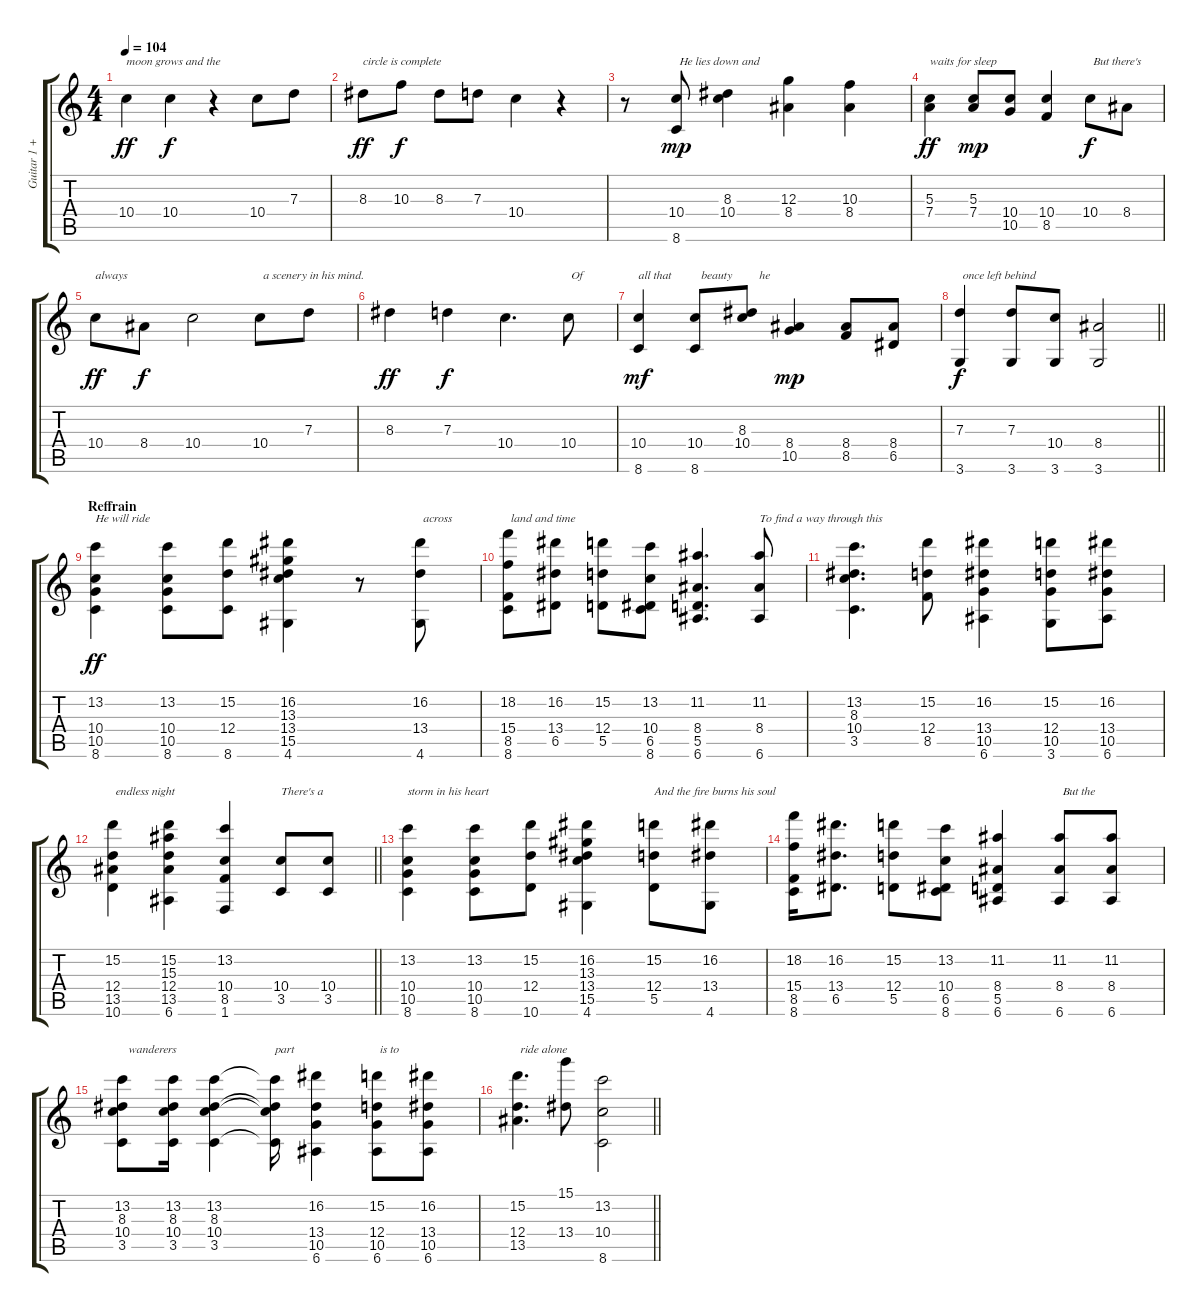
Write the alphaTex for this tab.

\track ("Guitar 1 + Voice" "Guitar 1 +") {instrument acousticguitarsteel}
\staff {score tabs}
\tuning (E4 B3 G3 D3 A2 E2) {hide}
\ts (4 4)
\tempo 104
\clef g2
\ks c
10.4.4{txt "moon grows and the " dy ff} 10.4.4{dy f} r.4 10.4.8 7.3.8 |
8.3.8{txt "circle is complete" dy ff} 10.3.8{dy f} 8.3.8 7.3.8 10.4.4 r.4 |
r.8 (10.4 8.6).8{txt " He lies down and " dy mp} (8.3 10.4).4 (12.3 8.4).4 (10.3 8.4).4 |
(5.3 7.4).4{txt "waits for sleep" dy ff} (5.3 7.4).8{dy mp} (10.4 10.5).8 (10.4 8.5).4 10.4.8{txt " But there's " dy f} 8.4.8 |
10.4.8{txt "always" dy ff} 8.4.8{dy f} 10.4.2 10.4.8{txt " a scenery in his mind."} 7.3.8 |
8.3.4{dy ff} 7.3.4{dy f} 10.4.4{d} 10.4.8{txt " Of "} |
(10.4 8.6).4{txt "all that          beauty         he" dy mf} (10.4 8.6).8 (8.3 10.4).8 (8.4 10.5).4{dy mp} (8.4 8.5).8 (8.4 6.5).8 |
\barLineRight lightlight
(7.3 3.6).4{txt " once left behind " dy f} (7.3 3.6).8 (10.4 3.6).8 (8.4 3.6).2 |
\section ("" "Reffrain")
(13.2 10.4 10.5 8.6).4{txt "He will ride" dy ff} (13.2 10.4 10.5 8.6).8 (15.2 12.4 8.6).8 (16.2 13.3 13.4 15.5 4.6).4 r.8 (16.2 13.4 4.6).8{txt " across"} |
(18.2 15.4 8.5 8.6).8{txt " land and time "} (16.2 13.4 6.5).8 (15.2 12.4 5.5).8 (13.2 10.4 6.5 8.6).8 (11.2 8.4 5.5 6.6).4{d} (11.2 8.4 6.6).8{txt "To find a way through this"} |
(13.2 8.3 10.4 3.5).4{d} (15.2 12.4 8.5).8 (16.2 13.4 10.5 6.6).4 (15.2 12.4 10.5 3.6).8 (16.2 13.4 10.5 6.6).8 |
\barLineRight lightlight
(15.2 12.4 13.5 10.6).4{txt " endless night"} (15.2 15.3 12.4 13.5 6.6).4 (13.2 10.4 8.5 1.6).4 (10.4 3.5).8{txt "There's a "} (10.4 3.5).8 |
(13.2 10.4 10.5 8.6).4{txt "storm in his heart "} (13.2 10.4 10.5 8.6).8 (15.2 12.4 10.6).8 (16.2 13.3 13.4 15.5 4.6).4 (15.2 12.4 5.5).8{txt "And the fire burns his soul"} (16.2 13.4 4.6).8 |
(18.2 15.4 8.5 8.6).16 (16.2 13.4 6.5).8{d} (15.2 12.4 5.5).8 (13.2 10.4 6.5 8.6).8 (11.2 8.4 5.5 6.6).4 (11.2 8.4 6.6).8{txt " But the"} (11.2 8.4 6.6).8 |
(13.2 8.3 10.4 3.5).8{txt "  wanderers "} (13.2 8.3 10.4 3.5).16 (13.2 8.3 10.4 3.5).4 (13.2{t} 8.3{t} 10.4{t} 3.5{t}).16{txt "part"} (16.2 13.4 10.5 6.6).4 (15.2 12.4 10.5 6.6).8{txt " is to"} (16.2 13.4 10.5 6.6).8 |
\barLineRight lightlight
(15.2 12.4 13.5).4{d txt " ride alone"} (15.1 13.4).8 (13.2 10.4 8.6).2
